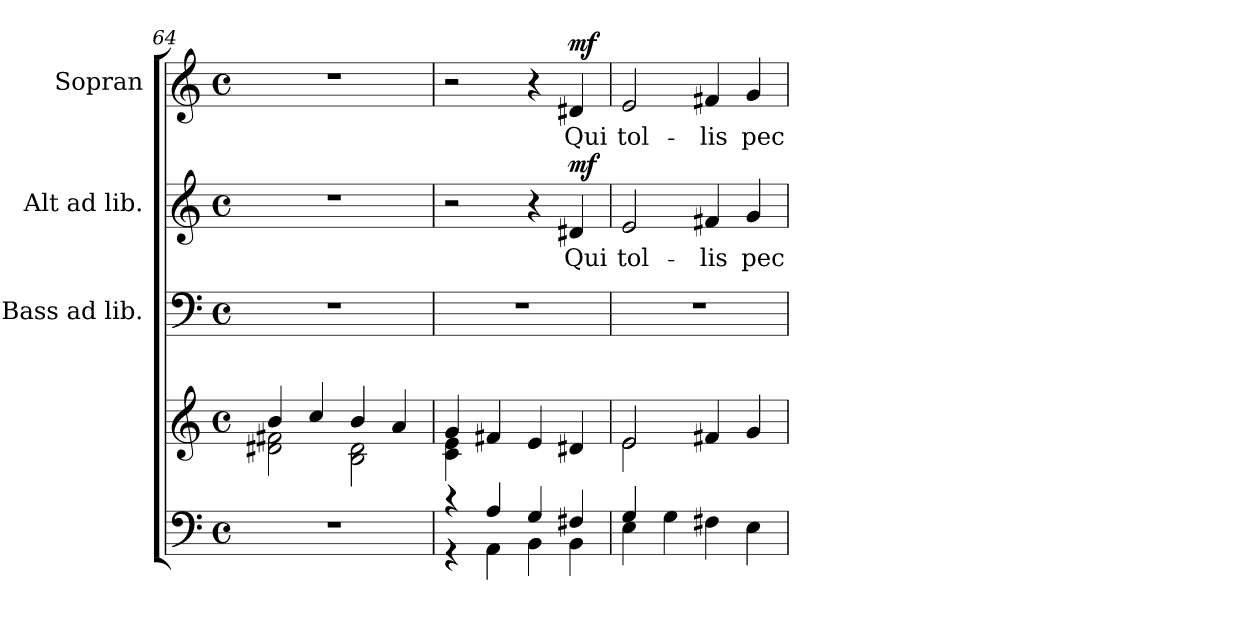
**kern	**kern	**kern	**kern	**text	**dynam	**kern	**text	**dynam
*part4	*part4	*part3	*part2	*part2	*part2	*part1	*part1	*part1
*staff5	*staff4	*staff3	*staff2	*staff2	*staff2	*staff1	*staff1	*staff1
*	*	*I"Bass ad lib.	*I"Alt ad lib.	*	*	*I"Sopran	*	*
*	*	*I'B.	*I'A.	*	*	*I'S.	*	*
*clefF4	*clefG2	*clefF4	*clefG2	*	*	*clefG2	*	*
*k[]	*k[]	*k[]	*k[]	*	*	*k[]	*	*
*C:	*C:	*C:	*C:	*	*	*C:	*	*
*M4/4	*M4/4	*M4/4	*M4/4	*	*	*M4/4	*	*
*met(c)	*met(c)	*met(c)	*met(c)	*	*	*met(c)	*	*
=64	=64	=64	=64	=64	=64	=64	=64	=64
*	*^	*	*	*	*	*	*	*
1r	4b/	2d#X\ 2f#X\	1r	1r	.	.	1r	.	.
.	4cc/	.	.	.	.	.	.	.	.
.	4b/	2B\ 2d#\	.	.	.	.	.	.	.
.	4a/	.	.	.	.	.	.	.	.
!!LO:LB:g=z
=65	=65	=65	=65	=65	=65	=65	=65	=65	=65
*^	*	*	*	*	*	*	*	*	*
4r	4r	4g/	4c\ 4e\	1r	2r	.	.	2r	.	.
4A/	4AA\	4f#X/	2.ryy	.	.	.	.	.	.	.
4G/	4BB\	4e/	.	.	4r	.	.	4r	.	.
!	!	!	!	!	!	!LO:LY:b	!LO:DY:a	!	!LO:LY:b	!LO:DY:a
4F#X/	4BB\	4d#X/	.	.	4d#X/	Qui	mf	4d#X/	Qui	mf
=66	=66	=66	=66	=66	=66	=66	=66	=66	=66	=66
!	!	!	!	!	!	!LO:LY:b	!	!	!LO:LY:b	!
4G/	4E\	2e/	2e\	1r	2e/	tol-	.	2e/	tol-	.
2.ryy	4G\	.	.	.	.	.	.	.	.	.
!	!	!	!	!	!	!LO:LY:b	!	!	!LO:LY:b	!
.	4F#X\	4f#X/	2ryy	.	4f#X/	-lis	.	4f#X/	-lis	.
!	!	!	!	!	!	!LO:LY:b	!	!	!LO:LY:b	!
.	4E\	4g/	.	.	4g/	pec-	.	4g/	pec-	.
*v	*v	*	*	*	*	*	*	*	*	*
*	*v	*v	*	*	*	*	*	*	*
=	=	=	=	=	=	=	=	=
*-	*-	*-	*-	*-	*-	*-	*-	*-
